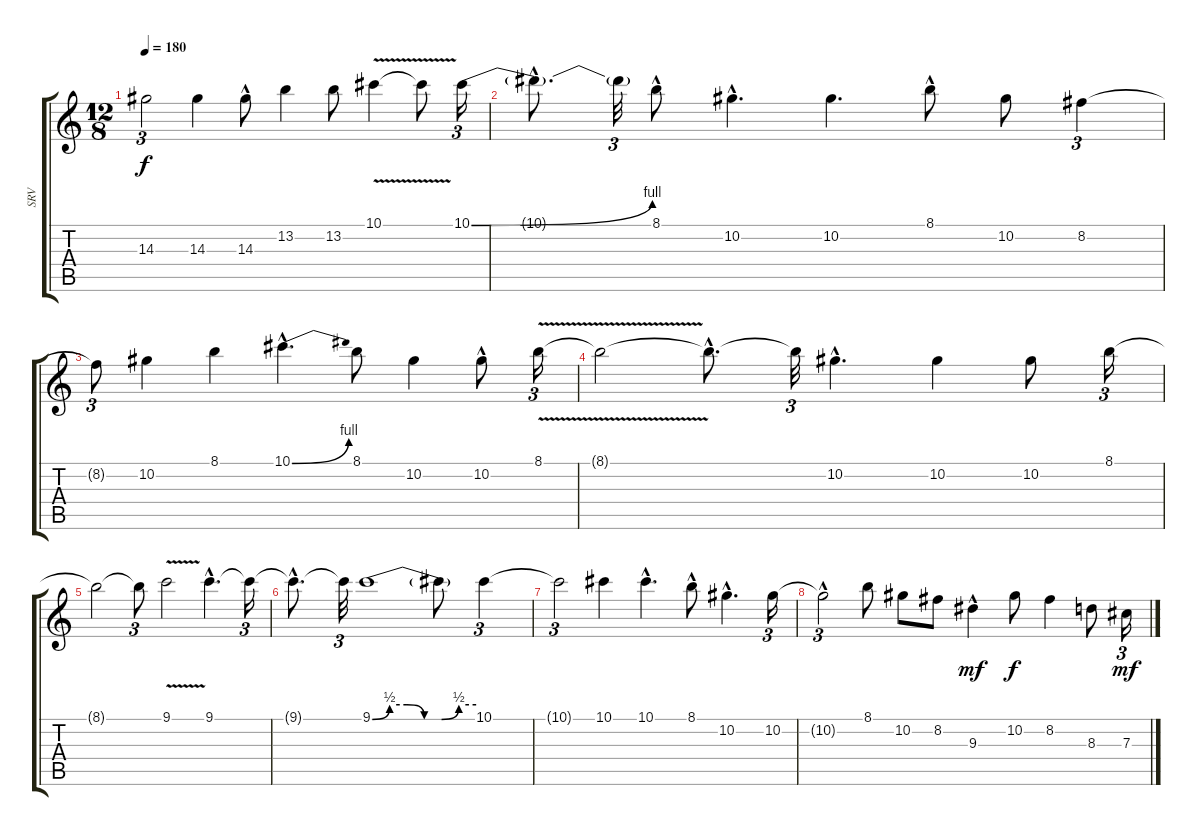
\track ("SRV" "SRV") {instrument overdrivenguitar}
\staff {score tabs}
\tuning (Eb4 Bb3 Gb3 Db3 Ab2 Eb2) {hide}
\ts (12 8)
\tempo 180
\clef g2
\ks c
14.3{t}.2{tu (3 2) dy f} 14.3.4 14.3{hac}.8 13.2.4 13.2.8 10.1{v}.4 10.1{t}.8 10.1{be (bend 0 0 60 4)}.16{tu (3 2)} |
10.1{hac t}.8{d} 10.1{t}.32{tu (3 2)} 8.1{hac}.8 10.2{hac}.4{d} 10.2.4{d} 8.1{hac}.8 10.2.8 8.2.4{tu (3 2)} |
8.2{t}.8{tu (3 2)} 10.2.4 8.1.4 10.1{be (bend 0 0 60 4) hac}.4{d} 8.1.8 10.2.4 10.2{hac}.8 8.1{v}.16{tu (3 2)} |
8.1{t}.2 8.1{hac t}.8{d} 8.1{t}.32{tu (3 2)} 10.2{hac}.4{d} 10.2.4 10.2.8 8.1.16{tu (3 2)} |
8.1{t}.2 8.1{t}.8{tu (3 2)} 9.1{v}.2 9.1{hac}.4{d} 9.1{t}.16{tu (3 2)} |
9.1{hac t}.8{d} 9.1{t}.32{tu (3 2)} 9.1{be (custom 0 0 10 2 20 2 30 0 40 0 50 2 60 2)}.1 9.1{t}.8 10.1.4{tu (3 2)} |
10.1{t}.2{tu (3 2)} 10.1.4 10.1{hac}.4{d} 8.1{hac}.8 10.2{hac}.4{d} 10.2.16{tu (3 2)} |
10.2{hac t}.2{tu (3 2)} 8.1.8 10.2.8 8.2.8 9.3{hac}.4{dy mf} 10.2.8{dy f} 8.2.4 8.3.8 7.3.16{tu (3 2) dy mf}
